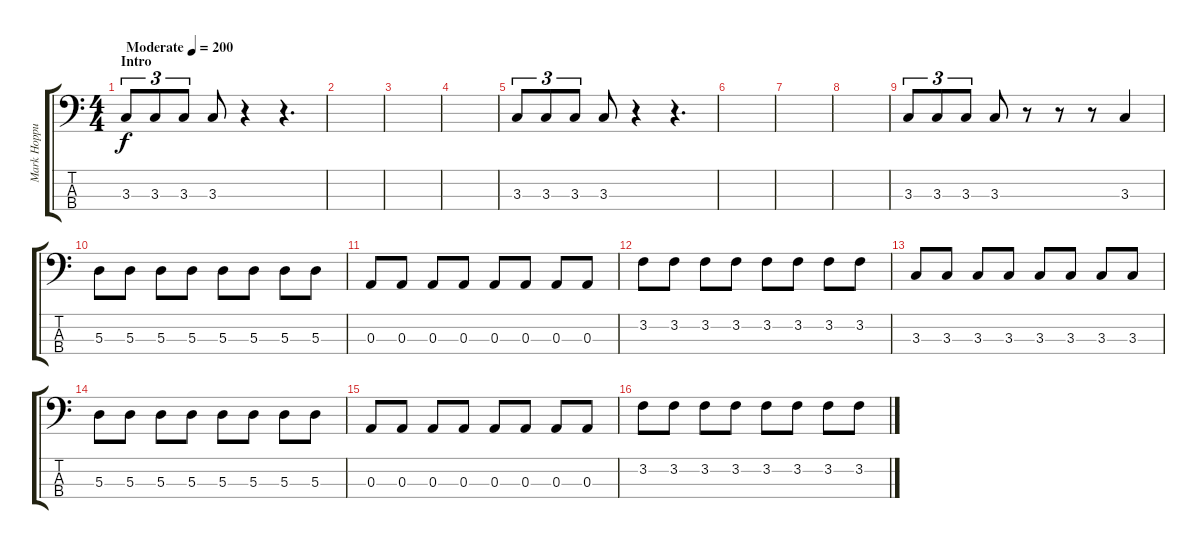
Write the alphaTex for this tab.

\track ("Mark Hoppus (Bass)" "Mark Hoppu") {instrument electricbasspick}
\staff {score tabs}
\tuning (G2 D2 A1 E1) {hide}
\ts (4 4)
\section ("" "Intro")
\tempo (200 "Moderate")
\clef f4
\ks c
3.3.8{tu (3 2) dy f volume 8 instrument electricbasspick} 3.3.8{tu (3 2)} 3.3.8{tu (3 2)} 3.3.8 r.4 r.4{d} |
|
|
|
3.3.8{tu (3 2)} 3.3.8{tu (3 2)} 3.3.8{tu (3 2)} 3.3.8 r.4 r.4{d} |
|
|
|
3.3.8{tu (3 2)} 3.3.8{tu (3 2)} 3.3.8{tu (3 2)} 3.3.8 r.8 r.8 r.8 3.3.4{volume 10} |
5.3.8 5.3.8 5.3.8 5.3.8 5.3.8 5.3.8 5.3.8 5.3.8 |
0.3.8 0.3.8 0.3.8 0.3.8 0.3.8 0.3.8 0.3.8 0.3.8 |
3.2.8 3.2.8 3.2.8 3.2.8 3.2.8 3.2.8 3.2.8 3.2.8 |
3.3.8 3.3.8 3.3.8 3.3.8 3.3.8 3.3.8 3.3.8 3.3.8 |
5.3.8 5.3.8 5.3.8 5.3.8 5.3.8 5.3.8 5.3.8 5.3.8 |
0.3.8 0.3.8 0.3.8 0.3.8 0.3.8 0.3.8 0.3.8 0.3.8 |
3.2.8 3.2.8 3.2.8 3.2.8 3.2.8 3.2.8 3.2.8 3.2.8
